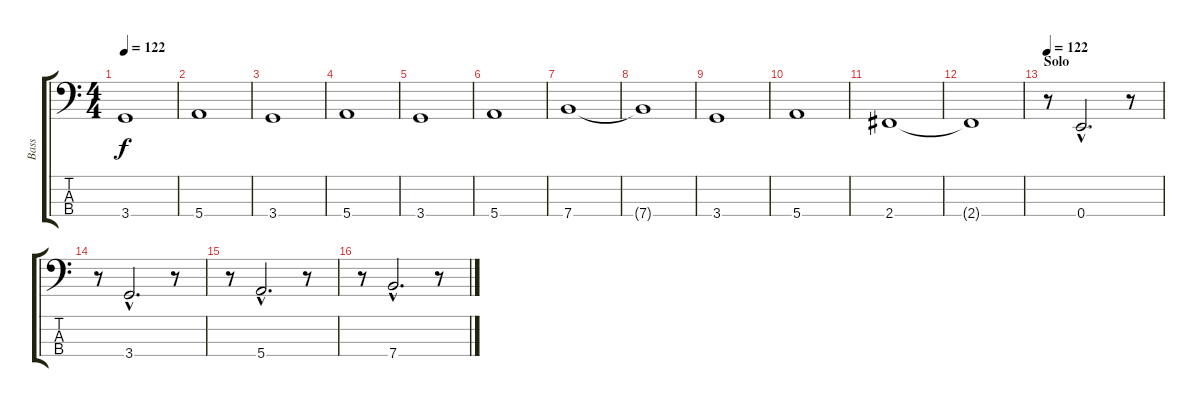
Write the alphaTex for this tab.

\track ("Bass" "Bass") {instrument electricbasspick}
\staff {score tabs}
\tuning (G2 D2 A1 E1) {hide}
\ts (4 4)
\tempo 122
\clef f4
\ks c
3.4.1{dy f} |
5.4.1 |
3.4.1 |
5.4.1 |
3.4.1 |
5.4.1 |
7.4.1 |
7.4{t}.1 |
3.4.1 |
5.4.1 |
2.4.1 |
2.4{t}.1 |
\section ("" "Solo")
\tempo 122
r.8 0.4{hac}.2{d} r.8 |
r.8 3.4{hac}.2{d} r.8 |
r.8 5.4{hac}.2{d} r.8 |
r.8 7.4{hac}.2{d} r.8
